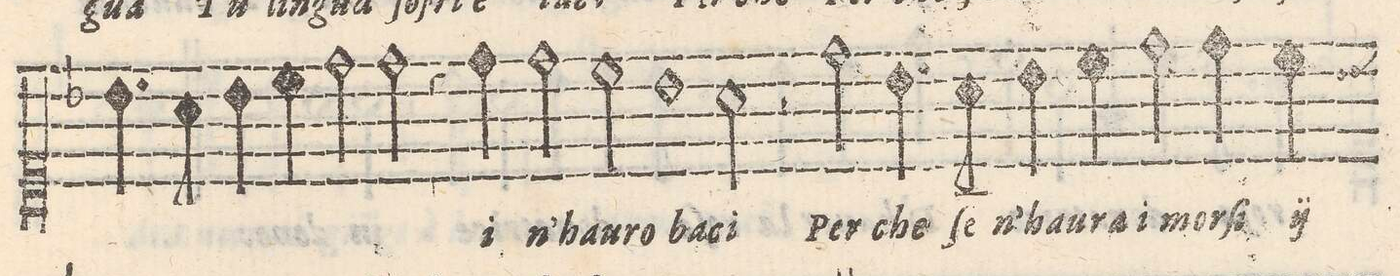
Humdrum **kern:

**kern	**text
*I"CANTO	*
*clefC1	*
*k[b-]	*
*met(C)	*
*M4/4	*
4.b-\	che
8a\	ſe
=74-	=74-
4b-\	n' hau-
4cc\	-rai
2dd\	mor-
=75-	=75-
2dd\	-ſi
*	*Xij
4r	.
4dd\	i
=76-	=76-
2dd\	n' hau-
2cc\	-ro
=77-	=77-
1b-	ba-
=78-	=78-
2a\	-ci
2r	.
=79-	=79-
2dd\	Per
4.b-\	che
8a\	ſe
=80-	=80-
4b-\	n' hau-
4cc\	-rai
2dd\	mor-
=81-	=81-
4dd\	-ſi
*	*ij
4cc\	Per
*-	*-
